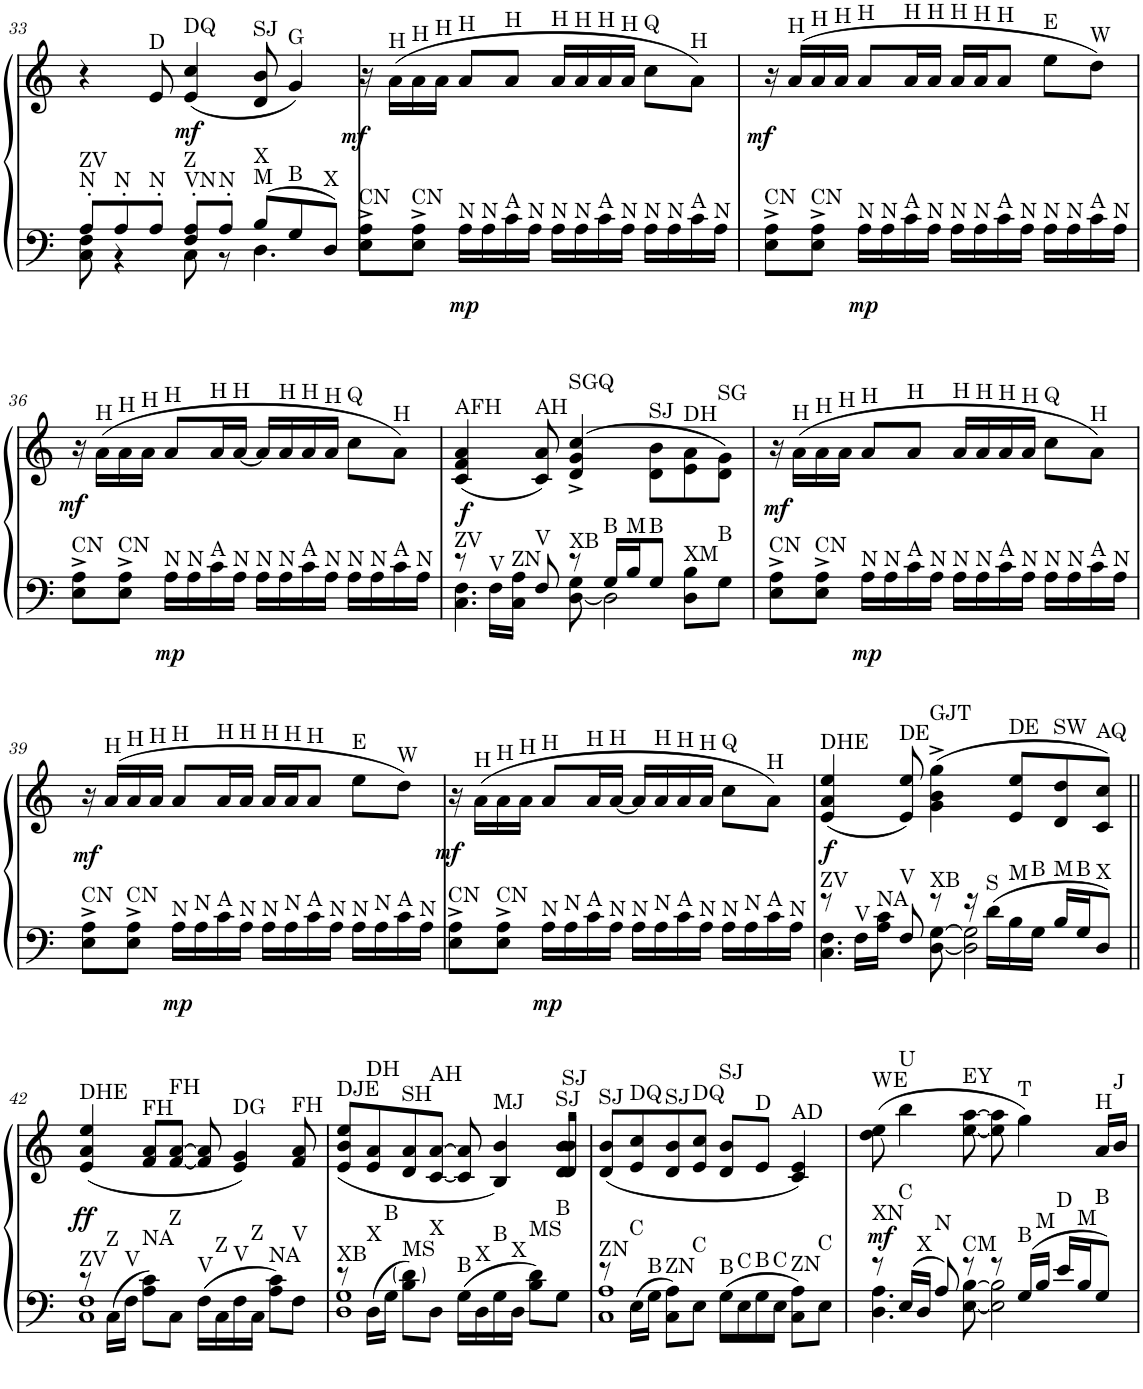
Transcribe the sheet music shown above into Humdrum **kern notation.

**kern	**kern	**dynam
*part1	*part1	*part1
*staff2	*staff1	*staff1/2
*I"Piano	*	*
*I'Pno.	*	*
!!LO:PB:g=z
*clefF4	*clefG2	*
*k[]	*k[]	*
*M4/4	*M4/4	*
=33	=33	=33
*^	*	*
!LO:TX:a:t=N	!	!	!
!LO:TX:a:t=ZV	!	!	!
8A'/L	8C\ 8F\	4r	.
!LO:TX:a:t=N	!	!	!
8A'/	4r	.	.
!	!	!LO:TX:a:t=D	!
!LO:TX:a:t=N	!	!	!
8A'/J	.	8e/	.
!	!	!LO:TX:a:t=DQ	!
!LO:TX:a:t=VN	!	!	!
!LO:TX:a:t=Z	!	!	!
!	!	!	!LO:DY:b
8F/' 8A/'L	8C\	(4e/ 4cc/	mf
!LO:TX:a:t=N	!	!	!
8A'/J	8r	.	.
!	!	!LO:TX:a:t=SJ	!
!LO:TX:a:t=M	!	!	!
!LO:TX:a:t=X	!	!	!
8B/L	4.D\	8d/ 8b/	.
!	!	!LO:TX:a:t=G	!
!LO:TX:a:t=B	!	!	!
8G/	.	4g/)	.
!LO:TX:a:t=X	!	!	!
8D/J	.	.	.
*v	*v	*	*
=34	=34	=34
!LO:TX:a:t=CN	!	!
!	!	!LO:DY:b
8E\^ 8A\^L	16r	mf
!	!LO:TX:a:t=H	!
.	(16a\LL	.
!	!LO:TX:a:t=H	!
!LO:TX:a:t=CN	!	!
8E\^ 8A\^J	16a\	.
!	!LO:TX:a:t=H	!
.	16a\JJ	.
!	!LO:TX:a:t=H	!
!LO:TX:a:t=N	!	!
!	!	!LO:DY:b=2
16A\LL	8a/L	mp
!LO:TX:a:t=N	!	!
16A\	.	.
!	!LO:TX:a:t=H	!
!LO:TX:a:t=A	!	!
16c\	8a/J	.
!LO:TX:a:t=N	!	!
16A\JJ	.	.
!	!LO:TX:a:t=H	!
!LO:TX:a:t=N	!	!
16A\LL	16a/LL	.
!	!LO:TX:a:t=H	!
!LO:TX:a:t=N	!	!
16A\	16a/	.
!	!LO:TX:a:t=H	!
!LO:TX:a:t=A	!	!
16c\	16a/	.
!	!LO:TX:a:t=H	!
!LO:TX:a:t=N	!	!
16A\JJ	16a/JJ	.
!	!LO:TX:a:t=Q	!
!LO:TX:a:t=N	!	!
16A\LL	8cc\L	.
!LO:TX:a:t=N	!	!
16A\	.	.
!	!LO:TX:a:t=H	!
!LO:TX:a:t=A	!	!
16c\	8a\J)	.
!LO:TX:a:t=N	!	!
16A\JJ	.	.
=35	=35	=35
!LO:TX:a:t=CN	!	!
!	!	!LO:DY:b
8E\^ 8A\^L	16r	mf
!	!LO:TX:a:t=H	!
.	(16a/LL	.
!	!LO:TX:a:t=H	!
!LO:TX:a:t=CN	!	!
8E\^ 8A\^J	16a/	.
!	!LO:TX:a:t=H	!
.	16a/JJ	.
!	!LO:TX:a:t=H	!
!LO:TX:a:t=N	!	!
!	!	!LO:DY:b=2
16A\LL	8a/L	mp
!LO:TX:a:t=N	!	!
16A\	.	.
!	!LO:TX:a:t=H	!
!LO:TX:a:t=A	!	!
16c\	16a/L	.
!	!LO:TX:a:t=H	!
!LO:TX:a:t=N	!	!
16A\JJ	16a/JJ	.
!	!LO:TX:a:t=H	!
!LO:TX:a:t=N	!	!
16A\LL	16a/LL	.
!	!LO:TX:a:t=H	!
!LO:TX:a:t=N	!	!
16A\	16a/J	.
!	!LO:TX:a:t=H	!
!LO:TX:a:t=A	!	!
16c\	8a/J	.
!LO:TX:a:t=N	!	!
16A\JJ	.	.
!	!LO:TX:a:t=E	!
!LO:TX:a:t=N	!	!
16A\LL	8ee\L	.
!LO:TX:a:t=N	!	!
16A\	.	.
!	!LO:TX:a:t=W	!
!LO:TX:a:t=A	!	!
16c\	8dd\J)	.
!LO:TX:a:t=N	!	!
16A\JJ	.	.
!!LO:LB:g=z
=36	=36	=36
!LO:TX:a:t=CN	!	!
!	!	!LO:DY:b
8E\^ 8A\^L	16r	mf
!	!LO:TX:a:t=H	!
.	(16a\LL	.
!	!LO:TX:a:t=H	!
!LO:TX:a:t=CN	!	!
8E\^ 8A\^J	16a\	.
!	!LO:TX:a:t=H	!
.	16a\JJ	.
!	!LO:TX:a:t=H	!
!LO:TX:a:t=N	!	!
!	!	!LO:DY:b=2
16A\LL	8a/L	mp
!LO:TX:a:t=N	!	!
16A\	.	.
!	!LO:TX:a:t=H	!
!LO:TX:a:t=A	!	!
16c\	16a/L	.
!	!LO:TX:a:t=H	!
!LO:TX:a:t=N	!	!
16A\JJ	[16a/JJ	.
!LO:TX:a:t=N	!	!
16A\LL	16a/LL]	.
!	!LO:TX:a:t=H	!
!LO:TX:a:t=N	!	!
16A\	16a/	.
!	!LO:TX:a:t=H	!
!LO:TX:a:t=A	!	!
16c\	16a/	.
!	!LO:TX:a:t=H	!
!LO:TX:a:t=N	!	!
16A\JJ	16a/JJ	.
!	!LO:TX:a:t=Q	!
!LO:TX:a:t=N	!	!
16A\LL	8cc\L	.
!LO:TX:a:t=N	!	!
16A\	.	.
!	!LO:TX:a:t=H	!
!LO:TX:a:t=A	!	!
16c\	8a\J)	.
!LO:TX:a:t=N	!	!
16A\JJ	.	.
=37	=37	=37
*^	*	*
!	!	!LO:TX:a:t=AFH	!
!LO:TX:a:t=ZV	!	!	!
!	!	!	!LO:DY:b
8r	4.C\ 4.F\	(4c/ 4f/ 4a/	f
!LO:TX:a:t=V	!	!	!
16F\LL	.	.	.
!LO:TX:a:t=ZN	!	!	!
16C\ 16A\JJ	.	.	.
!	!	!LO:TX:a:t=AH	!
!LO:TX:a:t=V	!	!	!
8F/	.	8c/ 8a/)	.
!	!	!LO:TX:a:t=SGQ	!
!LO:TX:a:t=XB	!	!	!
8r	[8D\ 8G\	(4d/^ 4g/^ 4cc/^	.
!LO:TX:a:t=B	!	!	!
16G/LL	2D\]	.	.
!LO:TX:a:t=M	!	!	!
16B/J	.	.	.
!	!	!LO:TX:a:t=SJ	!
!LO:TX:a:t=B	!	!	!
8G/J	.	8d\ 8b\L	.
!	!	!LO:TX:a:t=DH	!
!LO:TX:a:t=XM	!	!	!
8D\ 8B\L	.	8e\ 8a\	.
!	!	!LO:TX:a:t=SG	!
!LO:TX:a:t=B	!	!	!
8G\J	.	8d\ 8g\J)	.
*v	*v	*	*
=38	=38	=38
!LO:TX:a:t=CN	!	!
!	!	!LO:DY:b
8E\^ 8A\^L	16r	mf
!	!LO:TX:a:t=H	!
.	(16a\LL	.
!	!LO:TX:a:t=H	!
!LO:TX:a:t=CN	!	!
8E\^ 8A\^J	16a\	.
!	!LO:TX:a:t=H	!
.	16a\JJ	.
!	!LO:TX:a:t=H	!
!LO:TX:a:t=N	!	!
!	!	!LO:DY:b=2
16A\LL	8a/L	mp
!LO:TX:a:t=N	!	!
16A\	.	.
!	!LO:TX:a:t=H	!
!LO:TX:a:t=A	!	!
16c\	8a/J	.
!LO:TX:a:t=N	!	!
16A\JJ	.	.
!	!LO:TX:a:t=H	!
!LO:TX:a:t=N	!	!
16A\LL	16a/LL	.
!	!LO:TX:a:t=H	!
!LO:TX:a:t=N	!	!
16A\	16a/	.
!	!LO:TX:a:t=H	!
!LO:TX:a:t=A	!	!
16c\	16a/	.
!	!LO:TX:a:t=H	!
!LO:TX:a:t=N	!	!
16A\JJ	16a/JJ	.
!	!LO:TX:a:t=Q	!
!LO:TX:a:t=N	!	!
16A\LL	8cc\L	.
!LO:TX:a:t=N	!	!
16A\	.	.
!	!LO:TX:a:t=H	!
!LO:TX:a:t=A	!	!
16c\	8a\J)	.
!LO:TX:a:t=N	!	!
16A\JJ	.	.
!!LO:LB:g=z
=39	=39	=39
!LO:TX:a:t=CN	!	!
!	!	!LO:DY:b
8E\^ 8A\^L	16r	mf
!	!LO:TX:a:t=H	!
.	(16a/LL	.
!	!LO:TX:a:t=H	!
!LO:TX:a:t=CN	!	!
8E\^ 8A\^J	16a/	.
!	!LO:TX:a:t=H	!
.	16a/JJ	.
!	!LO:TX:a:t=H	!
!LO:TX:a:t=N	!	!
!	!	!LO:DY:b=2
16A\LL	8a/L	mp
!LO:TX:a:t=N	!	!
16A\	.	.
!	!LO:TX:a:t=H	!
!LO:TX:a:t=A	!	!
16c\	16a/L	.
!	!LO:TX:a:t=H	!
!LO:TX:a:t=N	!	!
16A\JJ	16a/JJ	.
!	!LO:TX:a:t=H	!
!LO:TX:a:t=N	!	!
16A\LL	16a/LL	.
!	!LO:TX:a:t=H	!
!LO:TX:a:t=N	!	!
16A\	16a/J	.
!	!LO:TX:a:t=H	!
!LO:TX:a:t=A	!	!
16c\	8a/J	.
!LO:TX:a:t=N	!	!
16A\JJ	.	.
!	!LO:TX:a:t=E	!
!LO:TX:a:t=N	!	!
16A\LL	8ee\L	.
!LO:TX:a:t=N	!	!
16A\	.	.
!	!LO:TX:a:t=W	!
!LO:TX:a:t=A	!	!
16c\	8dd\J)	.
!LO:TX:a:t=N	!	!
16A\JJ	.	.
=40	=40	=40
!LO:TX:a:t=CN	!	!
!	!	!LO:DY:b
8E\^ 8A\^L	16r	mf
!	!LO:TX:a:t=H	!
.	(16a\LL	.
!	!LO:TX:a:t=H	!
!LO:TX:a:t=CN	!	!
8E\^ 8A\^J	16a\	.
!	!LO:TX:a:t=H	!
.	16a\JJ	.
!	!LO:TX:a:t=H	!
!LO:TX:a:t=N	!	!
!	!	!LO:DY:b=2
16A\LL	8a/L	mp
!LO:TX:a:t=N	!	!
16A\	.	.
!	!LO:TX:a:t=H	!
!LO:TX:a:t=A	!	!
16c\	16a/L	.
!	!LO:TX:a:t=H	!
!LO:TX:a:t=N	!	!
16A\JJ	[16a/JJ	.
!LO:TX:a:t=N	!	!
16A\LL	16a/LL]	.
!	!LO:TX:a:t=H	!
!LO:TX:a:t=N	!	!
16A\	16a/	.
!	!LO:TX:a:t=H	!
!LO:TX:a:t=A	!	!
16c\	16a/	.
!	!LO:TX:a:t=H	!
!LO:TX:a:t=N	!	!
16A\JJ	16a/JJ	.
!	!LO:TX:a:t=Q	!
!LO:TX:a:t=N	!	!
16A\LL	8cc\L	.
!LO:TX:a:t=N	!	!
16A\	.	.
!	!LO:TX:a:t=H	!
!LO:TX:a:t=A	!	!
16c\	8a\J)	.
!LO:TX:a:t=N	!	!
16A\JJ	.	.
=41	=41	=41
*^	*	*
!	!	!LO:TX:a:t=DHE	!
!LO:TX:a:t=ZV	!	!	!
!	!	!	!LO:DY:b
8r	4.C\ 4.F\	(4e/ 4a/ 4ee/	f
!LO:TX:a:t=V	!	!	!
16F\LL	.	.	.
!LO:TX:a:t=NA	!	!	!
16A\ 16c\JJ	.	.	.
!	!	!LO:TX:a:t=DE	!
!LO:TX:a:t=V	!	!	!
8F/	.	8e/ 8ee/)	.
!	!	!LO:TX:a:t=GJT	!
!LO:TX:a:t=XB	!	!	!
8r	[8D\ [>8G\	(4g\^ 4b\^ 4gg\^	.
16r	2D\] 2G\]	.	.
!LO:TX:a:t=S	!	!	!
16d\LL	.	.	.
!	!	!LO:TX:a:t=DE	!
!LO:TX:a:t=M	!	!	!
16B\	.	8e/ 8ee/L	.
!LO:TX:a:t=B	!	!	!
16G\JJ	.	.	.
!	!	!LO:TX:a:t=SW	!
!LO:TX:a:t=M	!	!	!
16B/LL	.	8d/ 8dd/	.
!LO:TX:a:t=B	!	!	!
16G/J	.	.	.
!	!	!LO:TX:a:t=AQ	!
!LO:TX:a:t=X	!	!	!
8D/J	.	8c/ 8cc/J)	.
!!LO:LB:g=z
=42||	=42||	=42||	=42||
!	!	!LO:TX:a:t=DHE	!
!LO:TX:a:t=ZV	!	!	!
!	!	!	!LO:DY:b
8r	1C 1F	(4e/ 4a/ 4ee/	ff
!LO:TX:a:t=Z	!	!	!
16C\LL	.	.	.
!LO:TX:a:t=V	!	!	!
16F\JJ	.	.	.
!	!	!LO:TX:a:t=FH	!
!LO:TX:a:t=NA	!	!	!
8A\ 8c\L	.	8f/ 8a/L	.
!	!	!LO:TX:a:t=FH	!
!LO:TX:a:t=Z	!	!	!
8C\J	.	[8f/ [8a/J	.
!LO:TX:a:t=V	!	!	!
16F\LL	.	8f/] 8a/]	.
!LO:TX:a:t=Z	!	!	!
16C\	.	.	.
!	!	!LO:TX:a:t=DG	!
!LO:TX:a:t=V	!	!	!
16F\	.	4e/ 4g/)	.
!LO:TX:a:t=Z	!	!	!
16C\JJ	.	.	.
!LO:TX:a:t=NA	!	!	!
8A\ 8c\L	.	.	.
!	!	!LO:TX:a:t=FH	!
!LO:TX:a:t=V	!	!	!
8F\J	.	8f/ 8a/	.
=43	=43	=43	=43
!	!	!LO:TX:a:t=DJE	!
!LO:TX:a:t=XB	!	!	!
8r	1D 1G	(8e/ 8b/ 8ee/L	.
!	!	!LO:TX:a:t=DH	!
!LO:TX:a:t=X	!	!	!
16D\LL	.	8e/ 8a/	.
!LO:TX:a:t=B	!	!	!
16G\JJ	.	.	.
!	!	!LO:TX:a:t=SH	!
!LO:TX:a:t=MS	!	!	!
8B\ 8d\L	.	8d/ 8a/	.
!	!	!LO:TX:a:t=AH	!
!LO:TX:a:t=X	!	!	!
8D\J	.	[8c/ [8a/J	.
!LO:TX:a:t=B	!	!	!
16G\LL	.	8c/] 8a/]	.
!LO:TX:a:t=X	!	!	!
16D\	.	.	.
!	!	!LO:TX:a:t=MJ	!
!LO:TX:a:t=B	!	!	!
16G\	.	4B/ 4b/)	.
!LO:TX:a:t=X	!	!	!
16D\JJ	.	.	.
!LO:TX:a:t=MS	!	!	!
8B\ 8d\L	.	.	.
!	!	!LO:TX:a:t=SJ	!
!LO:TX:a:t=B	!	!	!
8G\J	.	16d/ 16b/LL	.
!	!	!LO:TX:a:t=SJ	!
.	.	16d/ 16b/JJ	.
=44	=44	=44	=44
!	!	!LO:TX:a:t=SJ	!
!LO:TX:a:t=ZN	!	!	!
8r	1C 1A	(8d/ 8b/L	.
!	!	!LO:TX:a:t=DQ	!
!LO:TX:a:t=C	!	!	!
16E\LL	.	8e/ 8cc/	.
!LO:TX:a:t=B	!	!	!
16G\JJ	.	.	.
!	!	!LO:TX:a:t=SJ	!
!LO:TX:a:t=ZN	!	!	!
8C\ 8A\L	.	8d/ 8b/	.
!	!	!LO:TX:a:t=DQ	!
!LO:TX:a:t=C	!	!	!
8E\J	.	8e/ 8cc/J	.
!	!	!LO:TX:a:t=SJ	!
!LO:TX:a:t=B	!	!	!
16G\LL	.	8d/ 8b/L	.
!LO:TX:a:t=C	!	!	!
16E\	.	.	.
!	!	!LO:TX:a:t=D	!
!LO:TX:a:t=B	!	!	!
16G\	.	8e/J	.
!LO:TX:a:t=C	!	!	!
16E\JJ	.	.	.
!	!	!LO:TX:a:t=AD	!
!LO:TX:a:t=ZN	!	!	!
8C\ 8A\L	.	4c/ 4e/)	.
!LO:TX:a:t=C	!	!	!
8E\J	.	.	.
=45	=45	=45	=45
!	!	!LO:TX:a:t=WE	!
!LO:TX:a:t=XN	!	!	!
!	!	!	!LO:DY:a=2
8r	4.D\ 4.A\	(8dd\ 8ee\	mf
!	!	!LO:TX:a:t=U	!
!LO:TX:a:t=C	!	!	!
16E/LL	.	4bb\	.
!LO:TX:a:t=X	!	!	!
16D/JJ	.	.	.
!LO:TX:a:t=N	!	!	!
8A/	.	.	.
!	!	!LO:TX:a:t=EY	!
!LO:TX:a:t=CM	!	!	!
8r	[8E\ [>8B\	[8ee\ [8aa\	.
8r	2E\] 2B\]	8ee\] 8aa\]	.
!	!	!LO:TX:a:t=T	!
!LO:TX:a:t=B	!	!	!
16G/LL	.	4gg\)	.
!LO:TX:a:t=M	!	!	!
16B/JJ	.	.	.
!LO:TX:a:t=D	!	!	!
16e/LL	.	.	.
!LO:TX:a:t=M	!	!	!
16B/J	.	.	.
!	!	!LO:TX:a:t=H	!
!LO:TX:a:t=B	!	!	!
8G/J	.	16a/LL	.
!	!	!LO:TX:a:t=J	!
.	.	16b/JJ	.
*v	*v	*	*
=	=	=
*-	*-	*-
